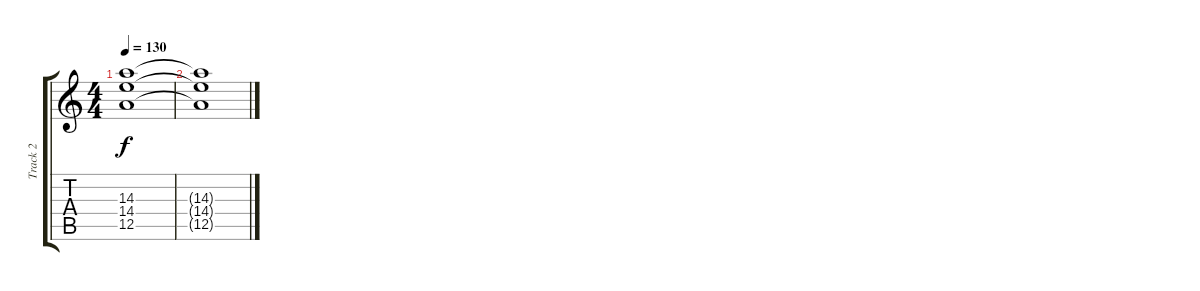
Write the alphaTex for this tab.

\track ("Track 2" "Track 2") {instrument distortionguitar}
\staff {score tabs}
\tuning (E4 B3 G3 D3 A2 E2) {hide}
\ts (4 4)
\tempo 130
\clef g2
\ks c
(14.3{t} 14.4{t} 12.5{t}).1{dy f} |
(14.3{t} 14.4{t} 12.5{t}).1
